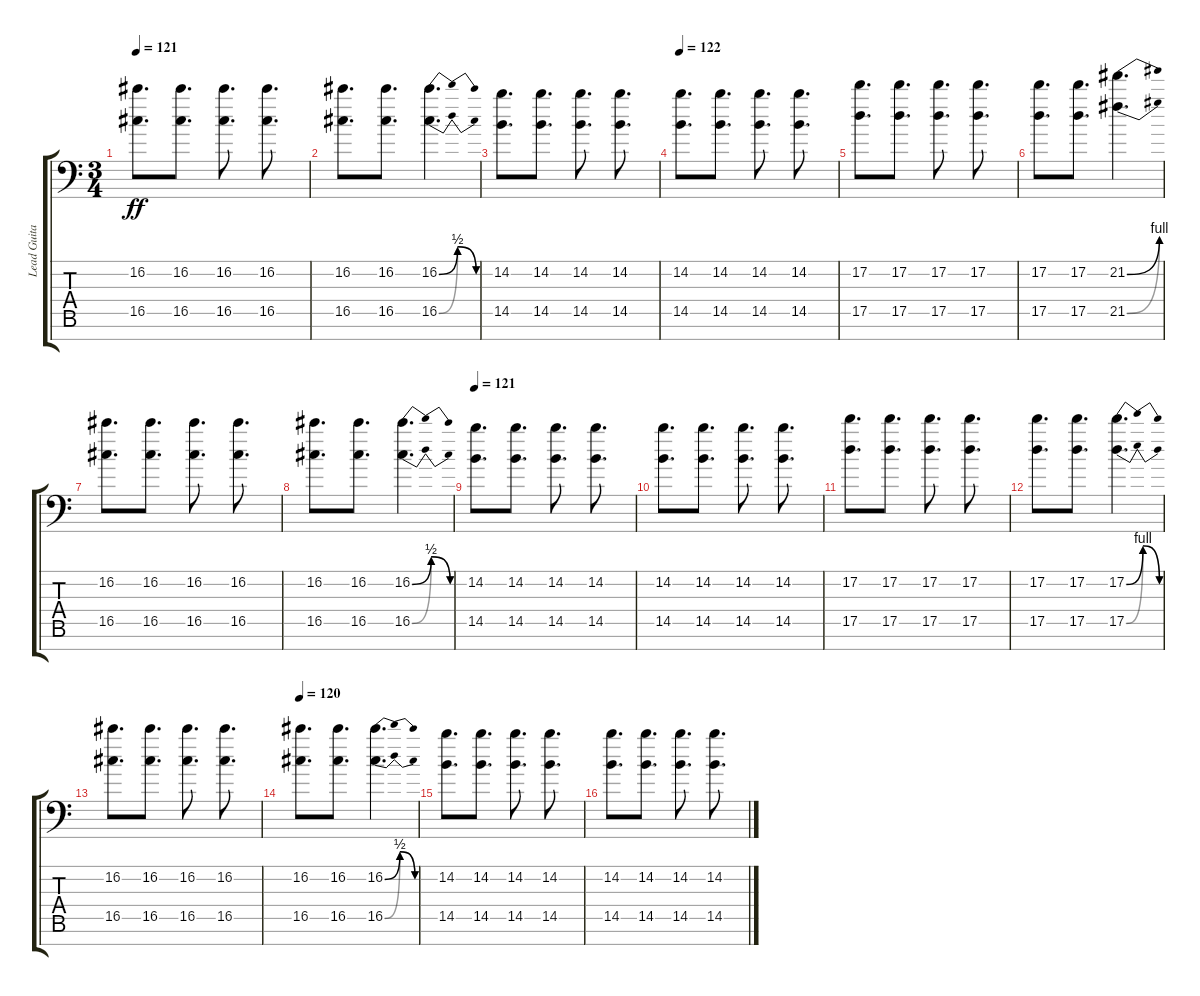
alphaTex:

\track ("Lead Guitar #1" "Lead Guita") {instrument overdrivenguitar}
\staff {score tabs}
\tuning (D4 A3 E3 D3 A2 E2 A1) {hide}
\ts (3 4)
\tempo 121
\clef f4
\ks c
(16.2 16.5).8{d dy ff} (16.2 16.5).8{d} (16.2 16.5).8{d} (16.2 16.5).8{d} |
(16.2 16.5).8{d} (16.2 16.5).8{d} (16.2{be (bendrelease 0 0 10 2 50 2 60 0)} 16.5{be (bendrelease 0 0 10 2 50 2 60 0)}).4{d} |
(14.2 14.5).8{d} (14.2 14.5).8{d} (14.2 14.5).8{d} (14.2 14.5).8{d} |
\tempo 122
(14.2 14.5).8{d} (14.2 14.5).8{d} (14.2 14.5).8{d} (14.2 14.5).8{d} |
(17.2 17.5).8{d} (17.2 17.5).8{d} (17.2 17.5).8{d} (17.2 17.5).8{d} |
(17.2 17.5).8{d} (17.2 17.5).8{d} (21.2{be (bend 0 0 60 4)} 21.5{be (bend 0 0 60 4)}).4{d} |
(16.2 16.5).8{d} (16.2 16.5).8{d} (16.2 16.5).8{d} (16.2 16.5).8{d} |
(16.2 16.5).8{d} (16.2 16.5).8{d} (16.2{be (bendrelease 0 0 10 2 50 2 60 0)} 16.5{be (bendrelease 0 0 10 2 50 2 60 0)}).4{d} |
\tempo 121
(14.2 14.5).8{d} (14.2 14.5).8{d} (14.2 14.5).8{d} (14.2 14.5).8{d} |
(14.2 14.5).8{d} (14.2 14.5).8{d} (14.2 14.5).8{d} (14.2 14.5).8{d} |
(17.2 17.5).8{d instrument distortionguitar} (17.2 17.5).8{d} (17.2 17.5).8{d} (17.2 17.5).8{d} |
(17.2 17.5).8{d} (17.2 17.5).8{d} (17.2{be (bendrelease 0 0 10 4 50 4 60 0)} 17.5{be (bendrelease 0 0 10 4 50 4 60 0)}).4{d} |
(16.2 16.5).8{d} (16.2 16.5).8{d} (16.2 16.5).8{d} (16.2 16.5).8{d} |
\tempo 120
(16.2 16.5).8{d} (16.2 16.5).8{d} (16.2{be (bendrelease 0 0 10 2 50 2 60 0)} 16.5{be (bendrelease 0 0 10 2 50 2 60 0)}).4{d} |
(14.2 14.5).8{d} (14.2 14.5).8{d} (14.2 14.5).8{d} (14.2 14.5).8{d} |
(14.2 14.5).8{d} (14.2 14.5).8{d} (14.2 14.5).8{d} (14.2 14.5).8{d}
